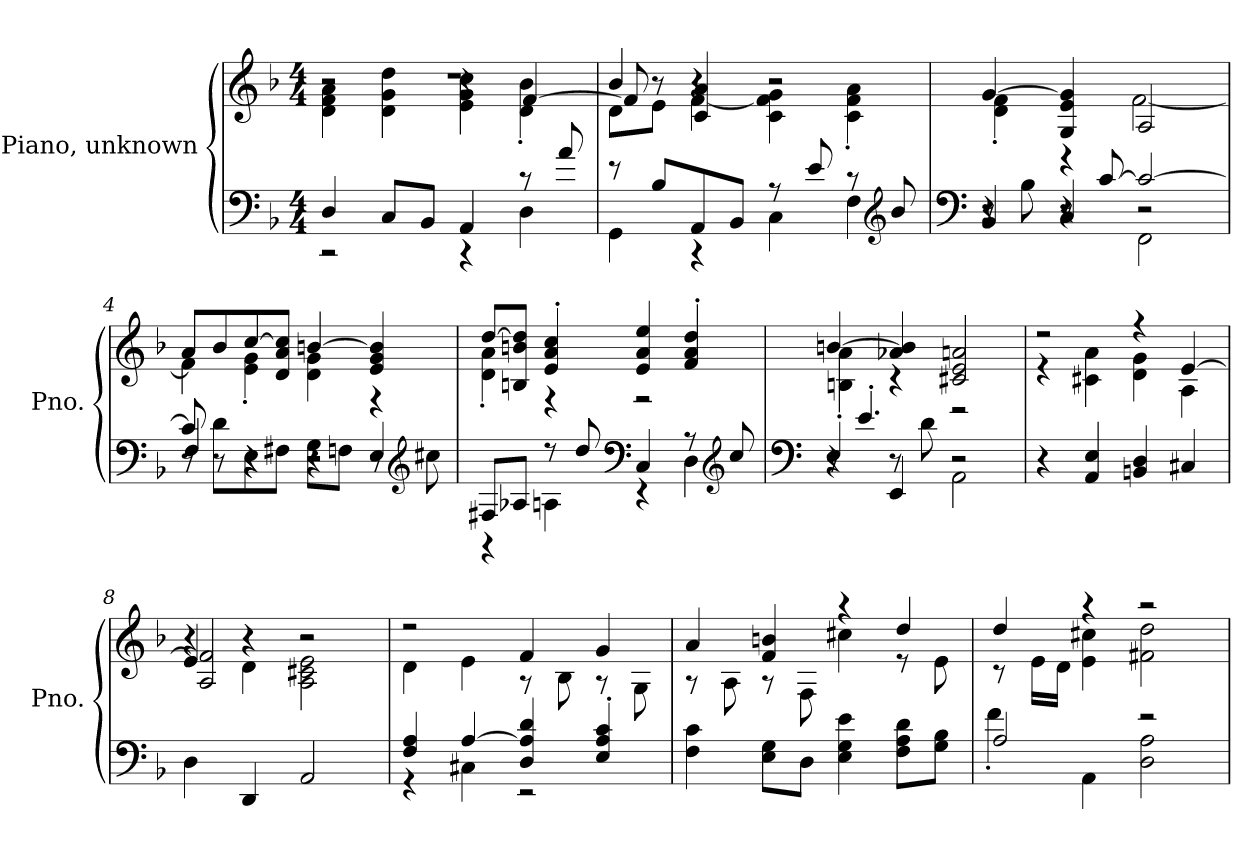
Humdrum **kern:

**kern	**kern
*part1	*part1
*staff2	*staff1
*I"Piano, unknown	*
*I'Pno.	*
*clefF4	*clefG2
*k[b-]	*k[b-]
*M4/4	*M4/4
*MM120	*MM120
=1	=1
*^	*^
*	*	*	*^
4D/	2r	1r	4d\ 4f\ 4a\	2r
8C/L	.	.	4d\ 4g\ 4dd\	.
8BB-/J	.	.	.	.
4AA/	4r	.	4e\ 4g\ 4cc\	4r
8r	4D\	.	4d\' 4b-\'	[4f/
8a/	.	.	.	.
=2	=2	=2	=2	=2
8r	4GG\	4b-/	8d\L	8f/]
8B-/L	.	.	8e\J	8r
8AA/	4r	4r	[4f\	4c/ 4a/
8BB-/J	.	.	.	.
8r	4C\	2r	4c\ 4f\] 4g\	2r
8e/	.	.	.	.
8r	4F\	.	4c\' 4f\' 4a\'	.
*clefG2	*	*	*	*
8b-/	.	.	.	.
*v	*v	*	*	*
*	*v	*v	*v
=3	=3
*clefF4	*
*^	*^
*	*^	*	*
4r	8r	4BB-/	[4g/	4d\' 4f\'
.	8B-\	.	.	.
8r	4r	4C/	4G/ 4e/ 4g/]	4r
[8c/	.	.	.	.
2c/_	2FF\	2r	2A/	[2f\
=4	=4	=4	=4	=4
8c/]	8r	4F/	8a/L	4f\]
8r	8d\L	.	8b-/	.
4r	8E\	4r	[8cc/	4e\' 4g\'
.	8F#X\J	.	8d/ 8a/ 8cc/]J	.
2r	8G\L	4r	[4bn/	4d\ 4g\
.	8Fn\J	.	.	.
.	8r	4E/	4e/ 4g/ 4b/]	4r
*clefG2	*	*	*	*
.	8cc#X\	.	.	.
*	*v	*v	*	*
!!LO:LB:g=z	!!
=5	=5	=5	=5
8F#X/L	4r	[8dd/L	4d\' 4a\'
8A-X/J	.	8Bn/ 8bn/ 8dd/]J	.
8r	4An\	4e/' 4a/' 4cc/'	4r
8dd/	.	.	.
*clefF4	*	*	*
4C/	4r	4e/ 4a/ 4ee/	2r
8r	4D\	4f/' 4a/' 4dd/'	.
*clefG2	*	*	*
8cc/	.	.	.
*v	*v	*	*
=6	=6	=6
*clefF4	*	*
*^	*	*
*	*^	*	*
8r	4r	4E/	[4bn/	4Bn\' 4a\'
4.e'/	.	.	.	.
.	8r	4EE/	4a-X/ 4b/]	4r
.	8d\	.	.	.
2r	2AA\	2r	2c#X/ 2e/ 2an/	2r
*v	*v	*v	*	*
=7	=7	=7
4r	2r	4r
4AA/ 4E/	.	4c#X\ 4a\
4BBn/ 4D/	4r	4d\ 4g\
4C#X/	[4e/	4A\
=8	=8	=8
*	*	*^
4D\	4e/]	4r	2A/ 2f/
4DD/	4r	4d\	.
2AA/	2r	2A\ 2c#X\ 2e\	2r
*	*	*v	*v
!!LO:LB:g=z
=9	=9	=9
*^	*	*
4F/ 4A/	4r	2r	4d\
[4A/	4C#X\	.	4e\
4D/ 4A/] 4d/	2r	4f/	8r
.	.	.	8B-\
4E/' 4A/' 4c/'	.	4g/	8r
.	.	.	8G\
*v	*v	*	*
=10	=10	=10
4F\ 4c\	4a/	8r
.	.	8A\
8E\ 8G\L	4f/ 4bn/	8r
8D\J	.	8F\
4E\ 4G\ 4e\	4r	4cc#X\
8F\ 8A\ 8d\L	4dd/	8r
8G\ 8B-\J	.	8e\
=11	=11	=11
*^	*	*
2A/	4f'\	4dd/	8r
.	.	.	16e\LL
.	.	.	16d\JJ
.	4AA\	4r	4e\ 4cc#X\
2r	2D\ 2A\	2r	2f#X\ 2dd\
*v	*v	*	*
*	*v	*v
=	=
*-	*-
